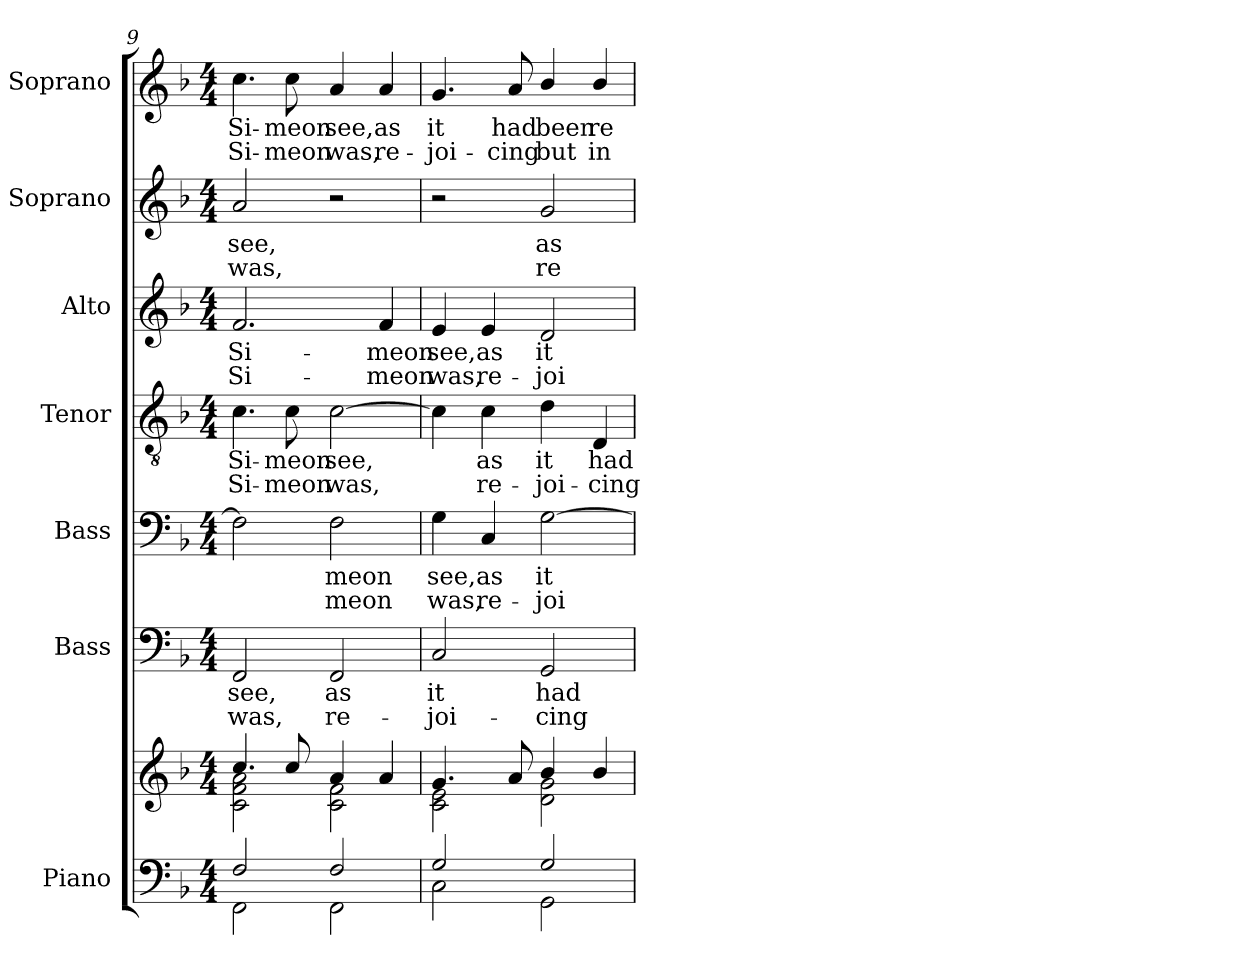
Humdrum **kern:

**kern	**kern	**kern	**text	**text	**kern	**text	**text	**kern	**text	**text	**kern	**text	**text	**kern	**text	**text	**kern	**text	**text
*part7	*part7	*part6	*part6	*part6	*part5	*part5	*part5	*part4	*part4	*part4	*part3	*part3	*part3	*part2	*part2	*part2	*part1	*part1	*part1
*staff8	*staff7	*staff6	*staff6	*staff6	*staff5	*staff5	*staff5	*staff4	*staff4	*staff4	*staff3	*staff3	*staff3	*staff2	*staff2	*staff2	*staff1	*staff1	*staff1
*I"Piano	*	*I"Bass	*	*	*I"Bass	*	*	*I"Tenor	*	*	*I"Alto	*	*	*I"Soprano	*	*	*I"Soprano	*	*
*	*	*I'B.	*	*	*I'B.	*	*	*I'T.	*	*	*I'A.	*	*	*I'S.	*	*	*I'S.	*	*
*clefF4	*clefG2	*clefF4	*	*	*clefF4	*	*	*clefGv2	*	*	*clefG2	*	*	*clefG2	*	*	*clefG2	*	*
*	*	*	*	*	*	*	*	*ITrd7c12	*	*	*	*	*	*	*	*	*	*	*
*k[b-]	*k[b-]	*k[b-]	*	*	*k[b-]	*	*	*k[b-]	*	*	*k[b-]	*	*	*k[b-]	*	*	*k[b-]	*	*
*F:	*F:	*F:	*	*	*F:	*	*	*F:	*	*	*F:	*	*	*F:	*	*	*F:	*	*
*M4/4	*M4/4	*M4/4	*	*	*M4/4	*	*	*M4/4	*	*	*M4/4	*	*	*M4/4	*	*	*M4/4	*	*
=9	=9	=9	=9	=9	=9	=9	=9	=9	=9	=9	=9	=9	=9	=9	=9	=9	=9	=9	=9
*^	*^	*	*	*	*	*	*	*	*	*	*	*	*	*	*	*	*	*	*
!	!	!	!	!	!LO:LY:b:color=#000000	!LO:LY:b:color=#000000	!	!	!	!	!	!	!	!	!	!	!	!	!	!	!
!	!	!	!	!	!	!	!	!	!	!	!LO:LY:b:color=#000000	!LO:LY:b:color=#000000	!	!	!	!	!	!	!	!	!
!	!	!	!	!	!	!	!	!	!	!	!	!	!	!LO:LY:b:color=#000000	!LO:LY:b:color=#000000	!	!	!	!	!	!
!	!	!	!	!	!	!	!	!	!	!	!	!	!	!	!	!	!LO:LY:b:color=#000000	!LO:LY:b:color=#000000	!	!	!
!	!	!	!	!	!	!	!	!	!	!	!	!	!	!	!	!	!	!	!	!LO:LY:b:color=#000000	!LO:LY:b:color=#000000
2Fi/	2FFi\	4.cci/	2ci\ 2fi 2ai	2FFi/	see,	was,	2Fi\]	.	.	4.Ci\	Si-	Si-	2.fi/	Si-	Si-	2ai/	see,	was,	4.cci\	Si-	Si-
!	!	!	!	!	!	!	!	!	!	!	!LO:LY:b:color=#000000	!LO:LY:b:color=#000000	!	!	!	!	!	!	!	!	!
!	!	!	!	!	!	!	!	!	!	!	!	!	!	!	!	!	!	!	!	!LO:LY:b:color=#000000	!LO:LY:b:color=#000000
.	.	8cci/	.	.	.	.	.	.	.	8Ci\	-meon	-meon	.	.	.	.	.	.	8cci\	-meon	-meon
!	!	!	!	!	!LO:LY:b:color=#000000	!LO:LY:b:color=#000000	!	!	!	!	!	!	!	!	!	!	!	!	!	!	!
!	!	!	!	!	!	!	!	!LO:LY:b:color=#000000	!LO:LY:b:color=#000000	!	!	!	!	!	!	!	!	!	!	!	!
!	!	!	!	!	!	!	!	!	!	!	!LO:LY:b:color=#000000	!LO:LY:b:color=#000000	!	!	!	!	!	!	!	!	!
!	!	!	!	!	!	!	!	!	!	!	!	!	!	!	!	!	!	!	!	!LO:LY:b:color=#000000	!LO:LY:b:color=#000000
2Fi/	2FFi\	4ai/	2ci\ 2fi	2FFi/	as	re-	2Fi\	-meon	-meon	[2Ci\	see,	was,	.	.	.	2r	.	.	4ai/	see,	was,
!	!	!	!	!	!	!	!	!	!	!	!	!	!	!LO:LY:b:color=#000000	!LO:LY:b:color=#000000	!	!	!	!	!	!
!	!	!	!	!	!	!	!	!	!	!	!	!	!	!	!	!	!	!	!	!LO:LY:b:color=#000000	!LO:LY:b:color=#000000
.	.	4ai/	.	.	.	.	.	.	.	.	.	.	4fi/	-meon	-meon	.	.	.	4ai/	as	re-
=10	=10	=10	=10	=10	=10	=10	=10	=10	=10	=10	=10	=10	=10	=10	=10	=10	=10	=10	=10	=10	=10
!	!	!	!	!	!LO:LY:b:color=#000000	!LO:LY:b:color=#000000	!	!	!	!	!	!	!	!	!	!	!	!	!	!	!
!	!	!	!	!	!	!	!	!LO:LY:b:color=#000000	!LO:LY:b:color=#000000	!	!	!	!	!	!	!	!	!	!	!	!
!	!	!	!	!	!	!	!	!	!	!	!	!	!	!LO:LY:b:color=#000000	!LO:LY:b:color=#000000	!	!	!	!	!	!
!	!	!	!	!	!	!	!	!	!	!	!	!	!	!	!	!	!	!	!	!LO:LY:b:color=#000000	!LO:LY:b:color=#000000
2Gi/	2Ci\	4.gi/	2ci\ 2ei	2Ci/	it	-joi-	4Gi\	see,	was,	4Ci\]	.	.	4ei/	see,	was,	2r	.	.	4.gi/	it	-joi-
!	!	!	!	!	!	!	!	!LO:LY:b:color=#000000	!LO:LY:b:color=#000000	!	!	!	!	!	!	!	!	!	!	!	!
!	!	!	!	!	!	!	!	!	!	!	!LO:LY:b:color=#000000	!LO:LY:b:color=#000000	!	!	!	!	!	!	!	!	!
!	!	!	!	!	!	!	!	!	!	!	!	!	!	!LO:LY:b:color=#000000	!LO:LY:b:color=#000000	!	!	!	!	!	!
.	.	.	.	.	.	.	4Ci/	as	re-	4Ci\	as	re-	4ei/	as	re-	.	.	.	.	.	.
!	!	!	!	!	!	!	!	!	!	!	!	!	!	!	!	!	!	!	!	!LO:LY:b:color=#000000	!LO:LY:b:color=#000000
.	.	8ai/	.	.	.	.	.	.	.	.	.	.	.	.	.	.	.	.	8ai/	had	-cing
!	!	!	!	!	!LO:LY:b:color=#000000	!LO:LY:b:color=#000000	!	!	!	!	!	!	!	!	!	!	!	!	!	!	!
!	!	!	!	!	!	!	!	!LO:LY:b:color=#000000	!LO:LY:b:color=#000000	!	!	!	!	!	!	!	!	!	!	!	!
!	!	!	!	!	!	!	!	!	!	!	!LO:LY:b:color=#000000	!LO:LY:b:color=#000000	!	!	!	!	!	!	!	!	!
!	!	!	!	!	!	!	!	!	!	!	!	!	!	!LO:LY:b:color=#000000	!LO:LY:b:color=#000000	!	!	!	!	!	!
!	!	!	!	!	!	!	!	!	!	!	!	!	!	!	!	!	!LO:LY:b:color=#000000	!LO:LY:b:color=#000000	!	!	!
!	!	!	!	!	!	!	!	!	!	!	!	!	!	!	!	!	!	!	!	!LO:LY:b:color=#000000	!LO:LY:b:color=#000000
2Gi/	2GGi\	4b-i/	2di\ 2gi	2GGi/	had	-cing	[2Gi\	it	-joi-	4Di\	it	-joi-	2di/	it	-joi-	2gi/	as	re-	4b-i/	been	but
!	!	!	!	!	!	!	!	!	!	!	!LO:LY:b:color=#000000	!LO:LY:b:color=#000000	!	!	!	!	!	!	!	!	!
!	!	!	!	!	!	!	!	!	!	!	!	!	!	!	!	!	!	!	!	!LO:LY:b:color=#000000	!LO:LY:b:color=#000000
.	.	4b-i/	.	.	.	.	.	.	.	4DDi/	had	-cing	.	.	.	.	.	.	4b-i/	re-	in
*v	*v	*	*	*	*	*	*	*	*	*	*	*	*	*	*	*	*	*	*	*	*
*	*v	*v	*	*	*	*	*	*	*	*	*	*	*	*	*	*	*	*	*	*
=	=	=	=	=	=	=	=	=	=	=	=	=	=	=	=	=	=	=	=
*-	*-	*-	*-	*-	*-	*-	*-	*-	*-	*-	*-	*-	*-	*-	*-	*-	*-	*-	*-
